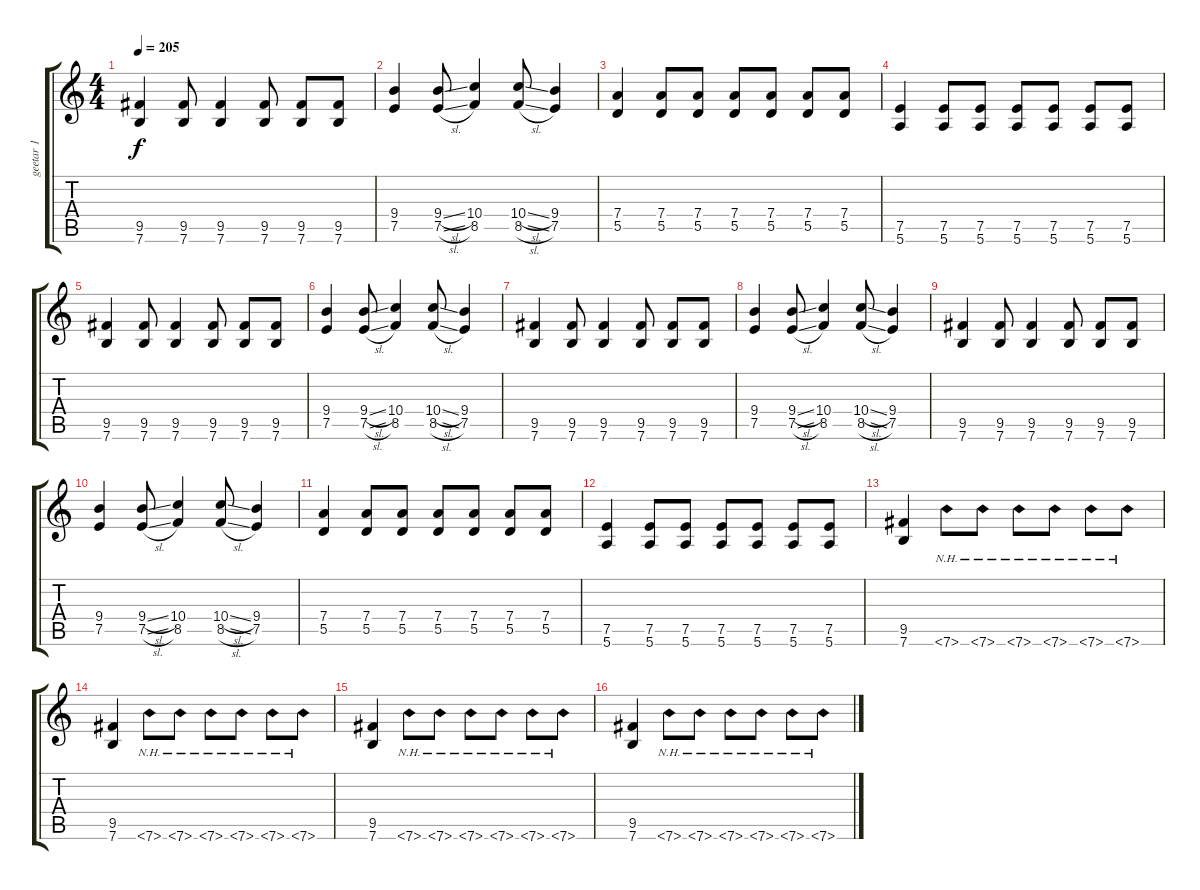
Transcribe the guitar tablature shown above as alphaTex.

\track ("geetar 1" "geetar 1") {instrument distortionguitar}
\staff {score tabs}
\tuning (E4 B3 G3 D3 A2 E2) {hide}
\ts (4 4)
\tempo 205
\clef g2
\ks c
(9.5 7.6).4{dy f} (9.5 7.6).8 (9.5 7.6).4 (9.5 7.6).8 (9.5 7.6).8 (9.5 7.6).8 |
(9.4 7.5).4 (9.4{sl} 7.5{sl}).8 (10.4 8.5).4 (10.4{sl} 8.5{sl}).8 (9.4 7.5).4 |
(7.4 5.5).4 (7.4 5.5).8 (7.4 5.5).8 (7.4 5.5).8 (7.4 5.5).8 (7.4 5.5).8 (7.4 5.5).8 |
(7.5 5.6).4 (7.5 5.6).8 (7.5 5.6).8 (7.5 5.6).8 (7.5 5.6).8 (7.5 5.6).8 (7.5 5.6).8 |
(9.5 7.6).4 (9.5 7.6).8 (9.5 7.6).4 (9.5 7.6).8 (9.5 7.6).8 (9.5 7.6).8 |
(9.4 7.5).4 (9.4{sl} 7.5{sl}).8 (10.4 8.5).4 (10.4{sl} 8.5{sl}).8 (9.4 7.5).4 |
(9.5 7.6).4 (9.5 7.6).8 (9.5 7.6).4 (9.5 7.6).8 (9.5 7.6).8 (9.5 7.6).8 |
(9.4 7.5).4 (9.4{sl} 7.5{sl}).8 (10.4 8.5).4 (10.4{sl} 8.5{sl}).8 (9.4 7.5).4 |
(9.5 7.6).4 (9.5 7.6).8 (9.5 7.6).4 (9.5 7.6).8 (9.5 7.6).8 (9.5 7.6).8 |
(9.4 7.5).4 (9.4{sl} 7.5{sl}).8 (10.4 8.5).4 (10.4{sl} 8.5{sl}).8 (9.4 7.5).4 |
(7.4 5.5).4 (7.4 5.5).8 (7.4 5.5).8 (7.4 5.5).8 (7.4 5.5).8 (7.4 5.5).8 (7.4 5.5).8 |
(7.5 5.6).4 (7.5 5.6).8 (7.5 5.6).8 (7.5 5.6).8 (7.5 5.6).8 (7.5 5.6).8 (7.5 5.6).8 |
(9.5 7.6).4 7.6{nh}.8 7.6{nh}.8 7.6{nh}.8 7.6{nh}.8 7.6{nh}.8 7.6{nh}.8 |
(9.5 7.6).4 7.6{nh}.8 7.6{nh}.8 7.6{nh}.8 7.6{nh}.8 7.6{nh}.8 7.6{nh}.8 |
(9.5 7.6).4 7.6{nh}.8 7.6{nh}.8 7.6{nh}.8 7.6{nh}.8 7.6{nh}.8 7.6{nh}.8 |
(9.5 7.6).4 7.6{nh}.8 7.6{nh}.8 7.6{nh}.8 7.6{nh}.8 7.6{nh}.8 7.6{nh}.8
